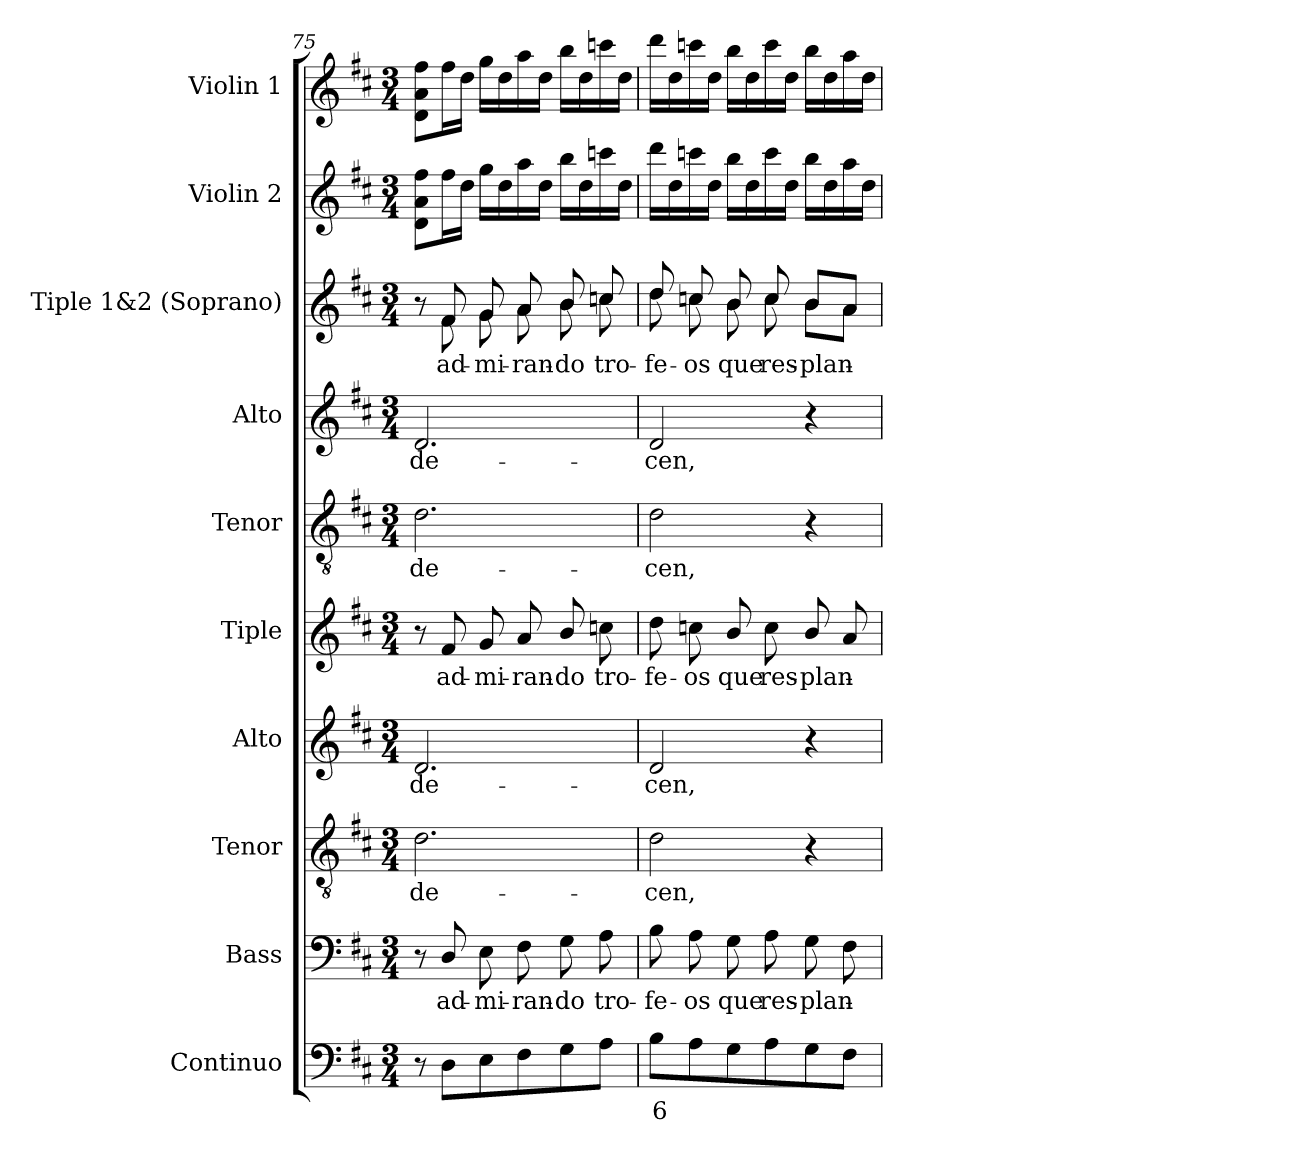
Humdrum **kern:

**kern	**text	**kern	**text	**kern	**text	**kern	**text	**kern	**text	**kern	**text	**kern	**text	**kern	**text	**kern	**kern
*part10	*part10	*part9	*part9	*part8	*part8	*part7	*part7	*part6	*part6	*part5	*part5	*part4	*part4	*part3	*part3	*part2	*part1
*staff10	*staff10	*staff9	*staff9	*staff8	*staff8	*staff7	*staff7	*staff6	*staff6	*staff5	*staff5	*staff4	*staff4	*staff3	*staff3	*staff2	*staff1
*I"Continuo	*	*I"Bass	*	*I"Tenor	*	*I"Alto	*	*I"Tiple	*	*I"Tenor	*	*I"Alto	*	*I"Tiple 1&2 (Soprano)	*	*I"Violin 2	*I"Violin 1
*I'Cont.	*	*I'B.	*	*I'T.	*	*I'A.	*	*	*	*I'T.	*	*I'A.	*	*I'S.	*	*I'Vln. 2	*I'Vln. 1
*clefF4	*	*clefF4	*	*clefGv2	*	*clefG2	*	*clefG2	*	*clefGv2	*	*clefG2	*	*clefG2	*	*clefG2	*clefG2
*	*	*	*	*ITrd7c12	*	*	*	*	*	*ITrd7c12	*	*	*	*	*	*	*
*k[f#c#]	*	*k[f#c#]	*	*k[f#c#]	*	*k[f#c#]	*	*k[f#c#]	*	*k[f#c#]	*	*k[f#c#]	*	*k[f#c#]	*	*k[f#c#]	*k[f#c#]
*D:	*	*D:	*	*D:	*	*D:	*	*D:	*	*D:	*	*D:	*	*D:	*	*D:	*D:
*M3/4	*	*M3/4	*	*M3/4	*	*M3/4	*	*M3/4	*	*M3/4	*	*M3/4	*	*M3/4	*	*M3/4	*M3/4
=75	=75	=75	=75	=75	=75	=75	=75	=75	=75	=75	=75	=75	=75	=75	=75	=75	=75
!	!	!	!	!	!LO:LY:b:color=#000000	!	!	!	!	!	!	!	!	!	!	!	!
!	!	!	!	!	!	!	!LO:LY:b:color=#000000	!	!	!	!	!	!	!	!	!	!
!	!	!	!	!	!	!	!	!	!	!	!LO:LY:b:color=#000000	!	!	!	!	!	!
!	!	!	!	!	!	!	!	!	!	!	!	!	!LO:LY:b:color=#000000	!	!	!	!
*	*	*	*	*	*	*	*	*	*	*	*	*	*	*^	*	*	*
8r	.	8r	.	2.Di\	-de-	2.di/	-de-	8r	.	2.Di\	-de-	2.di/	-de-	8r	8ryy	.	8di\ 8ai 8ff#iL	8di\ 8ai 8ff#iL
!	!	!	!LO:LY:b:color=#000000	!	!	!	!	!	!	!	!	!	!	!	!	!	!	!
!	!	!	!	!	!	!	!	!	!LO:LY:b:color=#000000	!	!	!	!	!	!	!	!	!
!	!	!	!	!	!	!	!	!	!	!	!	!	!	!	!	!LO:LY:b:color=#000000	!	!
8Di\L	.	8Di/	ad-	.	.	.	.	8f#i/	ad-	.	.	.	.	8f#i/	8f#i\	ad-	16ff#i\L	16ff#i\L
.	.	.	.	.	.	.	.	.	.	.	.	.	.	.	.	.	16ddi\JJ	16ddi\JJ
!	!	!	!LO:LY:b:color=#000000	!	!	!	!	!	!	!	!	!	!	!	!	!	!	!
!	!	!	!	!	!	!	!	!	!LO:LY:b:color=#000000	!	!	!	!	!	!	!	!	!
!	!	!	!	!	!	!	!	!	!	!	!	!	!	!	!	!LO:LY:b:color=#000000	!	!
8Ei\	.	8Ei\	-mi-	.	.	.	.	8gi/	-mi-	.	.	.	.	8gi/	8gi\	-mi-	16ggi\LL	16ggi\LL
.	.	.	.	.	.	.	.	.	.	.	.	.	.	.	.	.	16ddi\	16ddi\
!	!	!	!LO:LY:b:color=#000000	!	!	!	!	!	!	!	!	!	!	!	!	!	!	!
!	!	!	!	!	!	!	!	!	!LO:LY:b:color=#000000	!	!	!	!	!	!	!	!	!
!	!	!	!	!	!	!	!	!	!	!	!	!	!	!	!	!LO:LY:b:color=#000000	!	!
8F#i\	.	8F#i\	-ran-	.	.	.	.	8ai/	-ran-	.	.	.	.	8ai/	8ai\	-ran-	16aai\	16aai\
.	.	.	.	.	.	.	.	.	.	.	.	.	.	.	.	.	16ddi\JJ	16ddi\JJ
!	!	!	!LO:LY:b:color=#000000	!	!	!	!	!	!	!	!	!	!	!	!	!	!	!
!	!	!	!	!	!	!	!	!	!LO:LY:b:color=#000000	!	!	!	!	!	!	!	!	!
!	!	!	!	!	!	!	!	!	!	!	!	!	!	!	!	!LO:LY:b:color=#000000	!	!
8Gi\	.	8Gi\	-do	.	.	.	.	8bi/	-do	.	.	.	.	8bi/	8bi\	-do	16bbi\LL	16bbi\LL
.	.	.	.	.	.	.	.	.	.	.	.	.	.	.	.	.	16ddi\	16ddi\
!	!	!	!LO:LY:b:color=#000000	!	!	!	!	!	!	!	!	!	!	!	!	!	!	!
!	!	!	!	!	!	!	!	!	!LO:LY:b:color=#000000	!	!	!	!	!	!	!	!	!
!	!	!	!	!	!	!	!	!	!	!	!	!	!	!	!	!LO:LY:b:color=#000000	!	!
8Ai\J	.	8Ai\	tro-	.	.	.	.	8ccni\	tro-	.	.	.	.	8ccni/	8cci\	tro-	16cccni\	16cccni\
.	.	.	.	.	.	.	.	.	.	.	.	.	.	.	.	.	16ddi\JJ	16ddi\JJ
=76	=76	=76	=76	=76	=76	=76	=76	=76	=76	=76	=76	=76	=76	=76	=76	=76	=76	=76
!	!LO:LY:b:color=#000000	!	!	!	!	!	!	!	!	!	!	!	!	!	!	!	!	!
!	!	!	!LO:LY:b:color=#000000	!	!	!	!	!	!	!	!	!	!	!	!	!	!	!
!	!	!	!	!	!LO:LY:b:color=#000000	!	!	!	!	!	!	!	!	!	!	!	!	!
!	!	!	!	!	!	!	!LO:LY:b:color=#000000	!	!	!	!	!	!	!	!	!	!	!
!	!	!	!	!	!	!	!	!	!LO:LY:b:color=#000000	!	!	!	!	!	!	!	!	!
!	!	!	!	!	!	!	!	!	!	!	!LO:LY:b:color=#000000	!	!	!	!	!	!	!
!	!	!	!	!	!	!	!	!	!	!	!	!	!LO:LY:b:color=#000000	!	!	!	!	!
!	!	!	!	!	!	!	!	!	!	!	!	!	!	!	!	!LO:LY:b:color=#000000	!	!
8Bi\L	6	8Bi\	-fe-	2Di\	-cen,	2di/	-cen,	8ddi\	-fe-	2Di\	-cen,	2di/	-cen,	8ddi/	8ddi\	-fe-	16dddi\LL	16dddi\LL
.	.	.	.	.	.	.	.	.	.	.	.	.	.	.	.	.	16ddi\	16ddi\
!	!	!	!LO:LY:b:color=#000000	!	!	!	!	!	!	!	!	!	!	!	!	!	!	!
!	!	!	!	!	!	!	!	!	!LO:LY:b:color=#000000	!	!	!	!	!	!	!	!	!
!	!	!	!	!	!	!	!	!	!	!	!	!	!	!	!	!LO:LY:b:color=#000000	!	!
8Ai\	.	8Ai\	-os	.	.	.	.	8ccni\	-os	.	.	.	.	8ccni/	8cci\	-os	16cccni\	16cccni\
.	.	.	.	.	.	.	.	.	.	.	.	.	.	.	.	.	16ddi\JJ	16ddi\JJ
!	!	!	!LO:LY:b:color=#000000	!	!	!	!	!	!	!	!	!	!	!	!	!	!	!
!	!	!	!	!	!	!	!	!	!LO:LY:b:color=#000000	!	!	!	!	!	!	!	!	!
!	!	!	!	!	!	!	!	!	!	!	!	!	!	!	!	!LO:LY:b:color=#000000	!	!
8Gi\	.	8Gi\	que	.	.	.	.	8bi/	que	.	.	.	.	8bi/	8bi\	que	16bbi\LL	16bbi\LL
.	.	.	.	.	.	.	.	.	.	.	.	.	.	.	.	.	16ddi\	16ddi\
!	!	!	!LO:LY:b:color=#000000	!	!	!	!	!	!	!	!	!	!	!	!	!	!	!
!	!	!	!	!	!	!	!	!	!LO:LY:b:color=#000000	!	!	!	!	!	!	!	!	!
!	!	!	!	!	!	!	!	!	!	!	!	!	!	!	!	!LO:LY:b:color=#000000	!	!
8Ai\	.	8Ai\	res-	.	.	.	.	8cci\	res-	.	.	.	.	8cci/	8cci\	res-	16ccci\	16ccci\
.	.	.	.	.	.	.	.	.	.	.	.	.	.	.	.	.	16ddi\JJ	16ddi\JJ
!	!	!	!LO:LY:b:color=#000000	!	!	!	!	!	!	!	!	!	!	!	!	!	!	!
!	!	!	!	!	!	!	!	!	!LO:LY:b:color=#000000	!	!	!	!	!	!	!	!	!
!	!	!	!	!	!	!	!	!	!	!	!	!	!	!	!	!LO:LY:b:color=#000000	!	!
8Gi\	.	8Gi\	-plan-	4r	.	4r	.	8bi/	-plan-	4r	.	4r	.	8bi/L	8bi\L	-plan-	16bbi\LL	16bbi\LL
.	.	.	.	.	.	.	.	.	.	.	.	.	.	.	.	.	16ddi\	16ddi\
8F#i\J	.	8F#i\	.	.	.	.	.	8ai/	.	.	.	.	.	8ai/J	8ai\J	.	16aai\	16aai\
.	.	.	.	.	.	.	.	.	.	.	.	.	.	.	.	.	16ddi\JJ	16ddi\JJ
*	*	*	*	*	*	*	*	*	*	*	*	*	*	*v	*v	*	*	*
=	=	=	=	=	=	=	=	=	=	=	=	=	=	=	=	=	=
*-	*-	*-	*-	*-	*-	*-	*-	*-	*-	*-	*-	*-	*-	*-	*-	*-	*-
